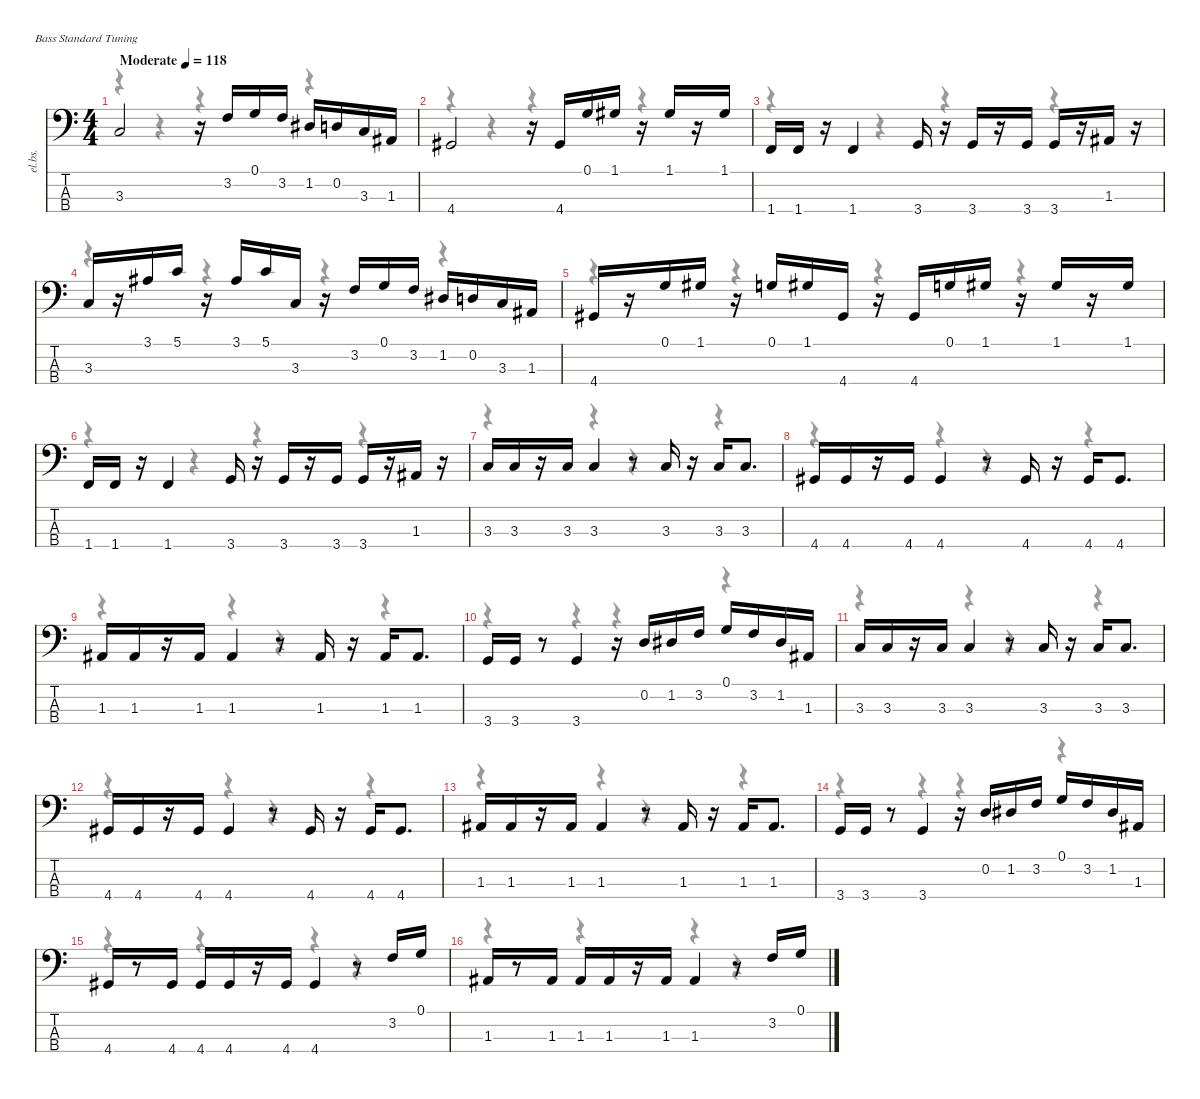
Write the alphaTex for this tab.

\defaultSystemsLayout 4
\hideDynamics
\bracketExtendMode nobrackets
\track ("Bass" "el.bs.") {instrument electricbasspick}
\staff {score tabs}
\tuning (G2 D2 A1 E1)
\voice
\ts (4 4)
\beaming (8 2 2 2 2)
\tempo (118 "Moderate")
\clef f4
\ks c
3.3.2{dy f instrument electricbasspick} r.16 3.2.16 0.1.16 3.2.16 1.2{acc #}.16 0.2.16 3.3.16 1.3{acc #}.16 |
4.4{acc #}.2 r.16 4.4{acc #}.16 0.1.16 1.1{acc #}.16 r.16 1.1{acc #}.16 r.16 1.1{acc #}.16 |
1.4.16 1.4.16 r.16 1.4.4 3.4.16 r.16 3.4.16 r.16 3.4.16 3.4.16 r.16 1.3{acc #}.16 r.16 |
3.3.16 r.16 3.1{acc #}.16 5.1.16 r.16 3.1{acc #}.16 5.1.16 3.3.16 r.16 3.2.16 0.1.16 3.2.16 1.2{acc #}.16 0.2.16 3.3.16 1.3{acc #}.16 |
4.4{acc #}.16 r.16 0.1.16 1.1{acc #}.16 r.16 0.1.16 1.1{acc #}.16 4.4{acc #}.16 r.16 4.4{acc #}.16 0.1.16 1.1{acc #}.16 r.16 1.1{acc #}.16 r.16 1.1{acc #}.16 |
1.4.16 1.4.16 r.16 1.4.4 3.4.16 r.16 3.4.16 r.16 3.4.16 3.4.16 r.16 1.3{acc #}.16 r.16 |
3.3.16 3.3.16 r.16 3.3.16 3.3.4 r.8 3.3.16 r.16 3.3.16 3.3.8{d} |
4.4{acc #}.16 4.4{acc #}.16 r.16 4.4{acc #}.16 4.4{acc #}.4 r.8 4.4{acc #}.16 r.16 4.4{acc #}.16 4.4{acc #}.8{d} |
1.3{acc #}.16 1.3{acc #}.16 r.16 1.3{acc #}.16 1.3{acc #}.4 r.8 1.3{acc #}.16 r.16 1.3{acc #}.16 1.3{acc #}.8{d} |
3.4.16 3.4.16 r.8 3.4.4 r.16 0.2.16 1.2{acc #}.16 3.2.16 0.1.16 3.2.16 1.2{acc #}.16 1.3{acc #}.16 |
3.3.16 3.3.16 r.16 3.3.16 3.3.4 r.8 3.3.16 r.16 3.3.16 3.3.8{d} |
4.4{acc #}.16 4.4{acc #}.16 r.16 4.4{acc #}.16 4.4{acc #}.4 r.8 4.4{acc #}.16 r.16 4.4{acc #}.16 4.4{acc #}.8{d} |
1.3{acc #}.16 1.3{acc #}.16 r.16 1.3{acc #}.16 1.3{acc #}.4 r.8 1.3{acc #}.16 r.16 1.3{acc #}.16 1.3{acc #}.8{d} |
3.4.16 3.4.16 r.8 3.4.4 r.16 0.2.16 1.2{acc #}.16 3.2.16 0.1.16 3.2.16 1.2{acc #}.16 1.3{acc #}.16 |
4.4{acc #}.16 r.8 4.4{acc #}.16 4.4{acc #}.16 4.4{acc #}.16 r.16 4.4{acc #}.16 4.4{acc #}.4 r.8 3.2.16 0.1.16 |
1.3{acc #}.16 r.8 1.3{acc #}.16 1.3{acc #}.16 1.3{acc #}.16 r.16 1.3{acc #}.16 1.3{acc #}.4 r.8 3.2.16 0.1.16
\voice
\clef f4
\ottava regular
\simile none
\ks c
r.4{dy mf} r.4 r.4 r.4 |
r.4 r.4 r.4 r.4 |
r.4 r.4 r.4 r.4 |
r.4 r.4 r.4 r.4 |
r.4 r.4 r.4 r.4 |
r.4 r.4 r.4 r.4 |
r.4 r.4 r.4 r.4 |
r.4 r.4 r.4 r.4 |
r.4 r.4 r.4 r.4 |
r.4 r.4 r.4 r.4 |
r.4 r.4 r.4 r.4 |
r.4 r.4 r.4 r.4 |
r.4 r.4 r.4 r.4 |
r.4 r.4 r.4 r.4 |
r.4 r.4 r.4 r.4 |
r.4 r.4 r.4 r.4
